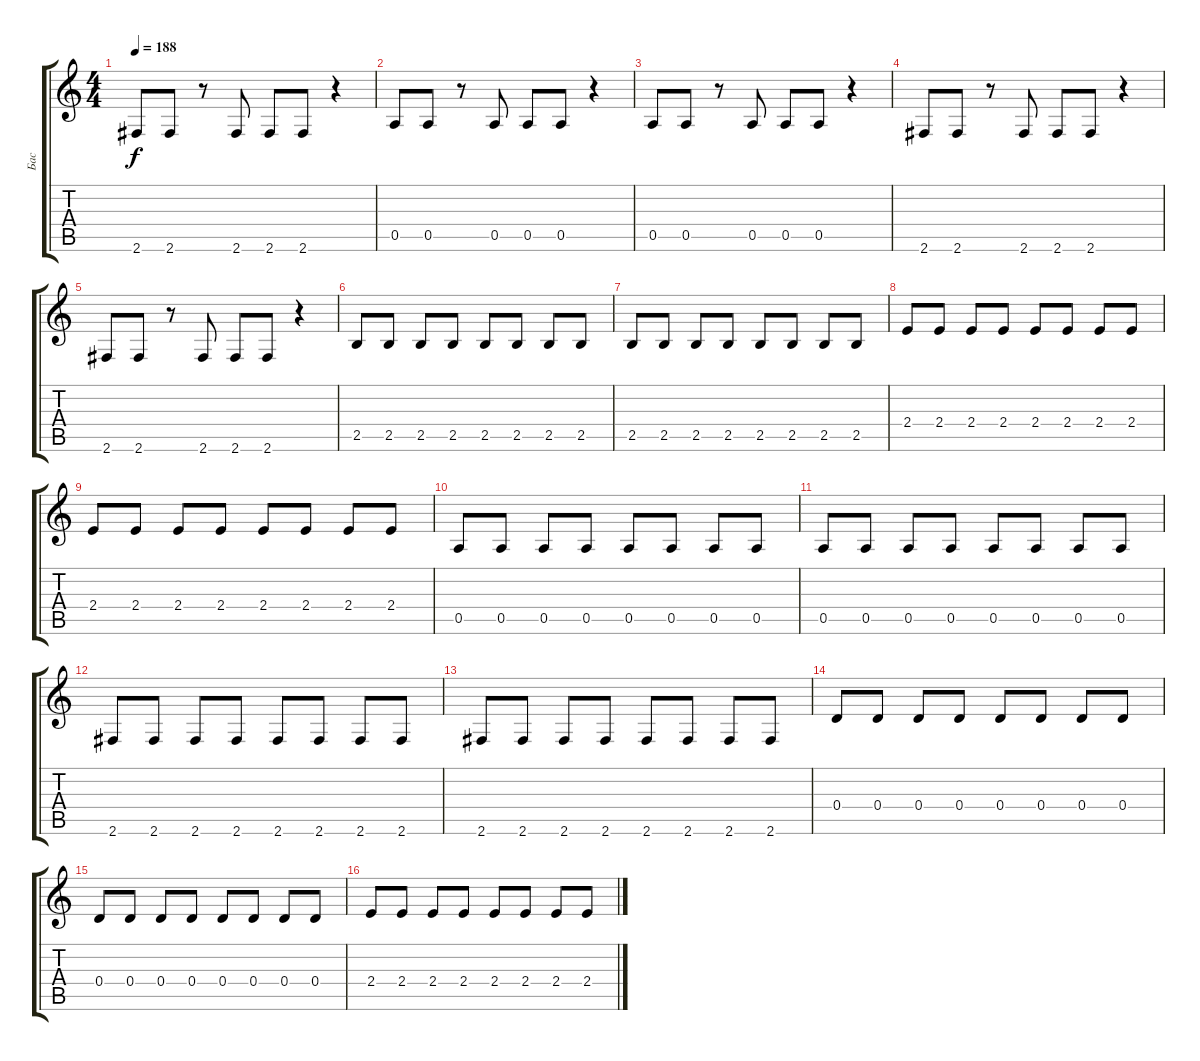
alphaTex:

\track ("Бас" "Бас") {instrument electricbassfinger}
\staff {score tabs}
\tuning (E4 B3 G3 D3 A2 E2) {hide}
\ts (4 4)
\tempo 188
\clef g2
\ks c
2.6.8{dy f} 2.6.8 r.8 2.6.8 2.6.8 2.6.8 r.4 |
0.5.8 0.5.8 r.8 0.5.8 0.5.8 0.5.8 r.4 |
0.5.8 0.5.8 r.8 0.5.8 0.5.8 0.5.8 r.4 |
2.6.8 2.6.8 r.8 2.6.8 2.6.8 2.6.8 r.4 |
2.6.8 2.6.8 r.8 2.6.8 2.6.8 2.6.8 r.4 |
2.5.8 2.5.8 2.5.8 2.5.8 2.5.8 2.5.8 2.5.8 2.5.8 |
2.5.8 2.5.8 2.5.8 2.5.8 2.5.8 2.5.8 2.5.8 2.5.8 |
2.4.8 2.4.8 2.4.8 2.4.8 2.4.8 2.4.8 2.4.8 2.4.8 |
2.4.8 2.4.8 2.4.8 2.4.8 2.4.8 2.4.8 2.4.8 2.4.8 |
0.5.8 0.5.8 0.5.8 0.5.8 0.5.8 0.5.8 0.5.8 0.5.8 |
0.5.8 0.5.8 0.5.8 0.5.8 0.5.8 0.5.8 0.5.8 0.5.8 |
2.6.8 2.6.8 2.6.8 2.6.8 2.6.8 2.6.8 2.6.8 2.6.8 |
2.6.8 2.6.8 2.6.8 2.6.8 2.6.8 2.6.8 2.6.8 2.6.8 |
0.4.8 0.4.8 0.4.8 0.4.8 0.4.8 0.4.8 0.4.8 0.4.8 |
0.4.8 0.4.8 0.4.8 0.4.8 0.4.8 0.4.8 0.4.8 0.4.8 |
2.4.8 2.4.8 2.4.8 2.4.8 2.4.8 2.4.8 2.4.8 2.4.8
